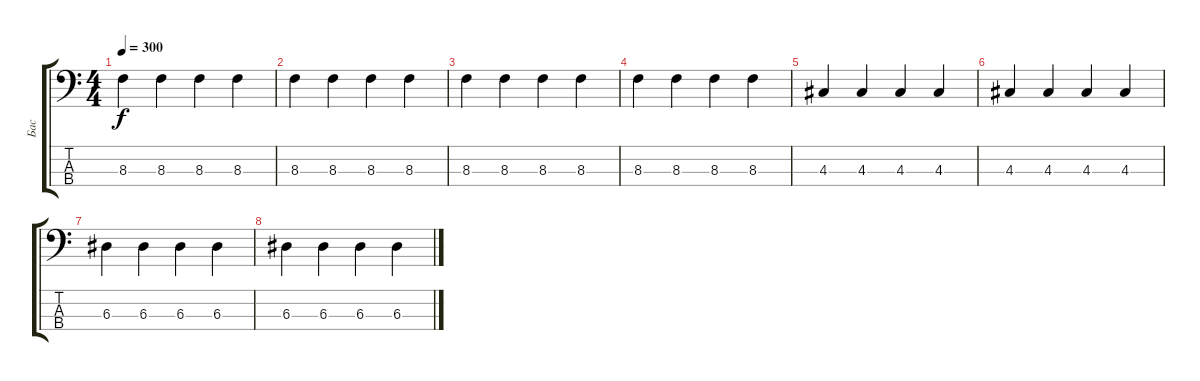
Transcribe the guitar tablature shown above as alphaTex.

\track ("Бас" "Бас") {instrument electricbassfinger}
\staff {score tabs}
\tuning (G2 D2 A1 E1) {hide}
\ts (4 4)
\tempo 300
\clef f4
\ks c
8.3.4{dy f} 8.3.4 8.3.4 8.3.4 |
8.3.4 8.3.4 8.3.4 8.3.4 |
8.3.4 8.3.4 8.3.4 8.3.4 |
8.3.4 8.3.4 8.3.4 8.3.4 |
4.3.4 4.3.4 4.3.4 4.3.4 |
4.3.4 4.3.4 4.3.4 4.3.4 |
6.3.4 6.3.4 6.3.4 6.3.4 |
6.3.4 6.3.4 6.3.4 6.3.4
